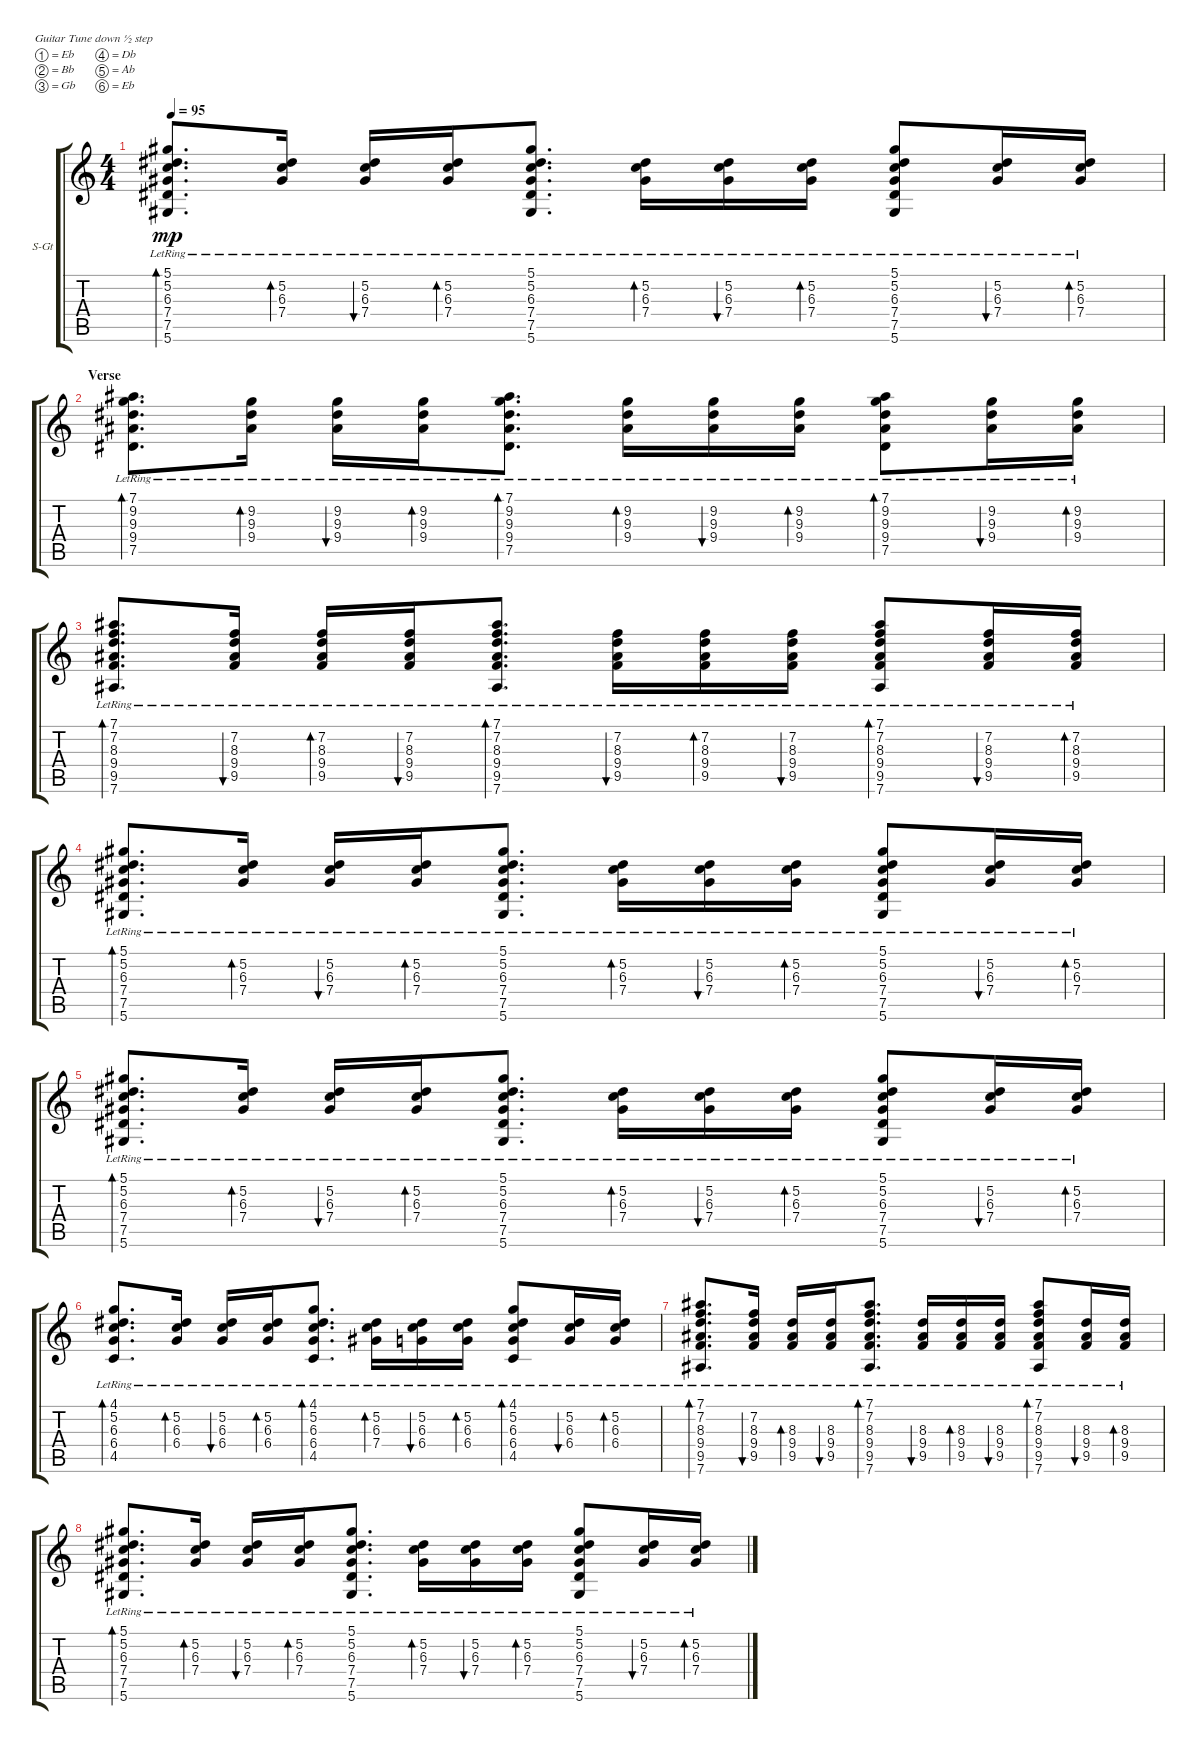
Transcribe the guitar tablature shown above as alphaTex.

\defaultSystemsLayout 4
\bracketExtendMode groupsimilarinstruments
\firstSystemTrackNameOrientation horizontal
\otherSystemsTrackNameOrientation horizontal
\track ("Gitar 1 [Toru]" "S-Gt") {instrument acousticguitarsteel}
\staff {score tabs}
\tuning (Eb4 Bb3 Gb3 Db3 Ab2 Eb2)
\ts (4 4)
\tempo 95
\clef g2
\ks c
(7.5{lr} 7.4{lr} 6.3{lr} 5.2{lr} 5.1{lr} 5.6{lr}).8{d bd 30 dy mp} (7.4{lr} 6.3{lr} 5.2{lr}).16{bd 30} (7.4{lr} 6.3{lr} 5.2{lr}).16{bu 30} (7.4{lr} 6.3{lr} 5.2{lr}).16{bd 30} (7.5{lr} 7.4{lr} 6.3{lr} 5.2{lr} 5.1{lr} 5.6{lr}).8{d} (7.4{lr} 6.3{lr} 5.2{lr}).16{bd 30} (7.4{lr} 6.3{lr} 5.2{lr}).16{bu 30} (7.4{lr} 6.3{lr} 5.2{lr}).16{bd 30} (7.5{lr} 7.4{lr} 6.3{lr} 5.2{lr} 5.1{lr} 5.6{lr}).8 (7.4{lr} 6.3{lr} 5.2{lr}).16{bu 30} (7.4{lr} 6.3{lr} 5.2{lr}).16{bd 30} |
\section ("" "Verse")
(7.5{lr} 9.4{lr} 9.3{lr} 9.2{lr} 7.1{lr}).8{d bd 30} (9.4{lr} 9.3{lr} 9.2{lr}).16{bd 30} (9.4{lr} 9.3{lr} 9.2{lr}).16{bu 30} (9.4{lr} 9.3{lr} 9.2{lr}).16{bd 30} (7.5{lr} 9.4{lr} 9.3{lr} 9.2{lr} 7.1{lr}).8{d bd 30} (9.4{lr} 9.3{lr} 9.2{lr}).16{bd 30} (9.4{lr} 9.3{lr} 9.2{lr}).16{bu 30} (9.4{lr} 9.3{lr} 9.2{lr}).16{bd 30} (7.5{lr} 9.4{lr} 9.3{lr} 9.2{lr} 7.1{lr}).8{bd 30} (9.4{lr} 9.3{lr} 9.2{lr}).16{bu 30} (9.4{lr} 9.3{lr} 9.2{lr}).16{bd 30} |
(9.5{lr} 9.4{lr} 8.3{lr} 7.2{lr} 7.1{lr} 7.6{lr}).8{d bd 30} (9.4{lr} 8.3{lr} 7.2{lr} 9.5{lr}).16{bu 30} (9.4{lr} 8.3{lr} 9.5{lr} 7.2{lr}).16{bd 30} (9.4{lr} 8.3{lr} 9.5{lr} 7.2{lr}).16{bu 30} (9.5{lr} 9.4{lr} 8.3{lr} 7.2{lr} 7.1{lr} 7.6{lr}).8{d bd 30} (9.4{lr} 8.3{lr} 9.5{lr} 7.2{lr}).16{bu 30} (9.4{lr} 8.3{lr} 9.5{lr} 7.2{lr}).16{bd 30} (9.4{lr} 8.3{lr} 9.5{lr} 7.2{lr}).16{bu 30} (9.5{lr} 9.4{lr} 8.3{lr} 7.2{lr} 7.1{lr} 7.6{lr}).8{bd 30} (9.4{lr} 8.3{lr} 9.5{lr} 7.2{lr}).16{bu 30} (9.4{lr} 8.3{lr} 9.5{lr} 7.2{lr}).16{bd 30} |
(7.5{lr} 7.4{lr} 6.3{lr} 5.2{lr} 5.1{lr} 5.6{lr}).8{d bd 30} (7.4{lr} 6.3{lr} 5.2{lr}).16{bd 30} (7.4{lr} 6.3{lr} 5.2{lr}).16{bu 30} (7.4{lr} 6.3{lr} 5.2{lr}).16{bd 30} (7.5{lr} 7.4{lr} 6.3{lr} 5.2{lr} 5.1{lr} 5.6{lr}).8{d} (7.4{lr} 6.3{lr} 5.2{lr}).16{bd 30} (7.4{lr} 6.3{lr} 5.2{lr}).16{bu 30} (7.4{lr} 6.3{lr} 5.2{lr}).16{bd 30} (7.5{lr} 7.4{lr} 6.3{lr} 5.2{lr} 5.1{lr} 5.6{lr}).8 (7.4{lr} 6.3{lr} 5.2{lr}).16{bu 30} (7.4{lr} 6.3{lr} 5.2{lr}).16{bd 30} |
(7.5{lr} 7.4{lr} 6.3{lr} 5.2{lr} 5.1{lr} 5.6{lr}).8{d bd 30} (7.4{lr} 6.3{lr} 5.2{lr}).16{bd 30} (7.4{lr} 6.3{lr} 5.2{lr}).16{bu 30} (7.4{lr} 6.3{lr} 5.2{lr}).16{bd 30} (7.5{lr} 7.4{lr} 6.3{lr} 5.2{lr} 5.1{lr} 5.6{lr}).8{d} (7.4{lr} 6.3{lr} 5.2{lr}).16{bd 30} (7.4{lr} 6.3{lr} 5.2{lr}).16{bu 30} (7.4{lr} 6.3{lr} 5.2{lr}).16{bd 30} (7.5{lr} 7.4{lr} 6.3{lr} 5.2{lr} 5.1{lr} 5.6{lr}).8 (7.4{lr} 6.3{lr} 5.2{lr}).16{bu 30} (7.4{lr} 6.3{lr} 5.2{lr}).16{bd 30} |
(4.5{lr} 6.4{lr} 6.3{lr} 5.2{lr} 4.1{lr}).8{d bd 30} (6.4{lr} 6.3{lr} 5.2{lr}).16{bd 30} (6.4{lr} 6.3{lr} 5.2{lr}).16{bu 30} (6.4{lr} 6.3{lr} 5.2{lr}).16{bd 30} (4.5{lr} 6.4{lr} 6.3{lr} 5.2{lr} 4.1{lr}).8{d bd 30} (7.4{lr} 6.3{lr} 5.2{lr}).16{bd 30} (6.4{lr} 6.3{lr} 5.2{lr}).16{bu 30} (6.4{lr} 6.3{lr} 5.2{lr}).16{bd 30} (4.5{lr} 6.4{lr} 6.3{lr} 5.2{lr} 4.1{lr}).8{bd 30} (6.4{lr} 6.3{lr} 5.2{lr}).16{bu 30} (6.4{lr} 6.3{lr} 5.2{lr}).16{bd 30} |
(9.5{lr} 9.4{lr} 8.3{lr} 7.2{lr} 7.1{lr} 7.6{lr}).8{d bd 30} (9.4{lr} 8.3{lr} 7.2{lr} 9.5{lr}).16{bu 30} (9.4{lr} 8.3{lr} 9.5{lr}).16{bd 30} (9.4{lr} 8.3{lr} 9.5{lr}).16{bu 30} (9.5{lr} 9.4{lr} 8.3{lr} 7.2{lr} 7.1{lr} 7.6{lr}).8{d bd 30} (9.4{lr} 8.3{lr} 9.5{lr}).16{bu 30} (9.4{lr} 8.3{lr} 9.5{lr}).16{bd 30} (9.4{lr} 8.3{lr} 9.5{lr}).16{bu 30} (9.5{lr} 9.4{lr} 8.3{lr} 7.2{lr} 7.1{lr} 7.6{lr}).8{bd 30} (9.4{lr} 8.3{lr} 9.5{lr}).16{bu 30} (9.4{lr} 8.3{lr} 9.5{lr}).16{bd 30} |
(7.5{lr} 7.4{lr} 6.3{lr} 5.2{lr} 5.1{lr} 5.6{lr}).8{d bd 30} (7.4{lr} 6.3{lr} 5.2{lr}).16{bd 30} (7.4{lr} 6.3{lr} 5.2{lr}).16{bu 30} (7.4{lr} 6.3{lr} 5.2{lr}).16{bd 30} (7.5{lr} 7.4{lr} 6.3{lr} 5.2{lr} 5.1{lr} 5.6{lr}).8{d} (7.4{lr} 6.3{lr} 5.2{lr}).16{bd 30} (7.4{lr} 6.3{lr} 5.2{lr}).16{bu 30} (7.4{lr} 6.3{lr} 5.2{lr}).16{bd 30} (7.5{lr} 7.4{lr} 6.3{lr} 5.2{lr} 5.1{lr} 5.6{lr}).8 (7.4{lr} 6.3{lr} 5.2{lr}).16{bu 30} (7.4{lr} 6.3{lr} 5.2{lr}).16{bd 30}
